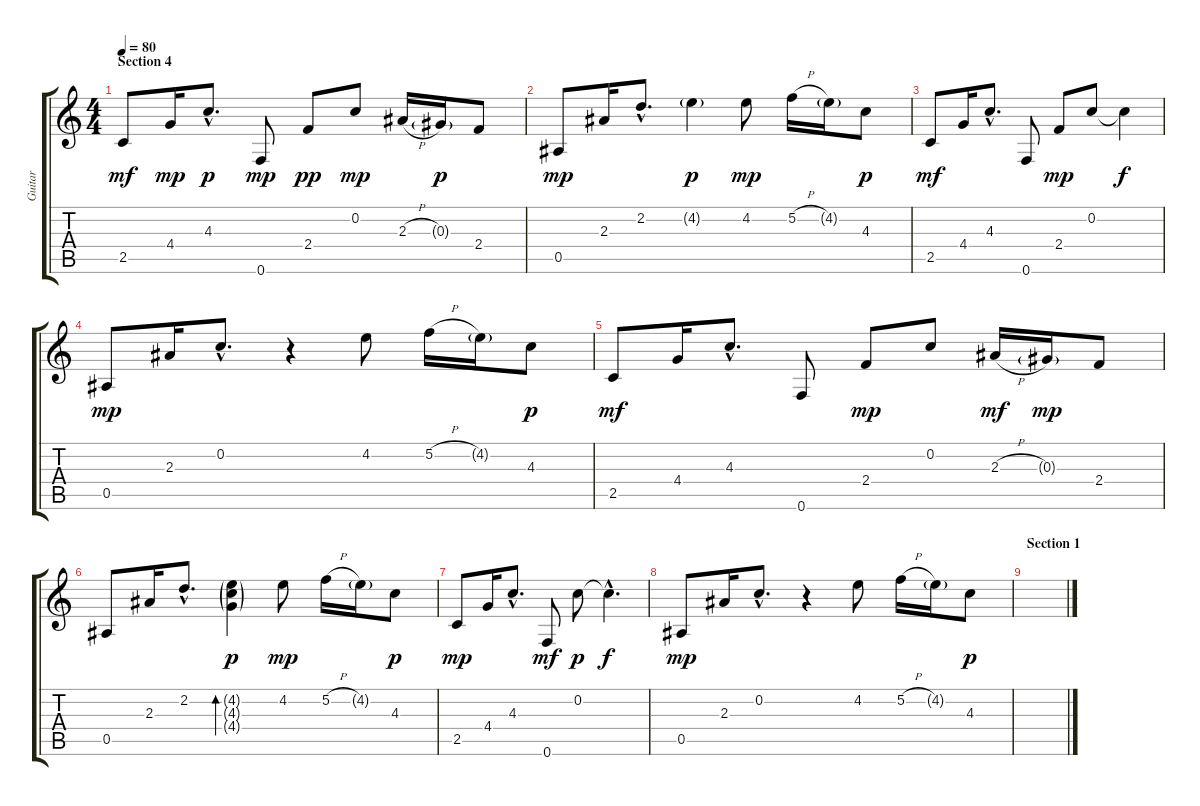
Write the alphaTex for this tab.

\track ("Guitar" "Guitar") {instrument electricguitarjazz}
\staff {score tabs}
\tuning (F4 C4 Ab3 Eb3 Bb2 F2) {hide}
\ts (4 4)
\section ("" "Section 4")
\tempo 80
\clef g2
\ks c
2.5.8{dy mf} 4.4.16{dy mp} 4.3{hac}.8{d dy p} 0.6.8{dy mp} 2.4.8{dy pp} 0.2.8{dy mp} 2.3{h}.16 0.3{g}.16{dy p} 2.4.8 |
0.5.8{dy mp} 2.3.16 2.2{hac}.8{d} 4.2{g}.4{dy p} 4.2.8{dy mp} 5.2{h}.16 4.2{g}.16 4.3.8{dy p} |
2.5.8{dy mf} 4.4.16 4.3{hac}.8{d} 0.6.8 2.4.8{dy mp} 0.2.8 0.2{t}.4{dy f} |
0.5.8{dy mp} 2.3.16 0.2{hac}.8{d} r.4 4.2.8 5.2{h}.16 4.2{g}.16 4.3.8{dy p} |
2.5.8{dy mf} 4.4.16 4.3{hac}.8{d} 0.6.8 2.4.8{dy mp} 0.2.8 2.3{h}.16{dy mf} 0.3{g}.16{dy mp} 2.4.8 |
0.5.8 2.3.16 2.2{hac}.8{d} (4.2{g} 4.3{g} 4.4{g}).4{bd 60 dy p} 4.2.8{dy mp} 5.2{h}.16 4.2{g}.16 4.3.8{dy p} |
2.5.8{dy mp} 4.4.16 4.3{hac}.8{d} 0.6.8{dy mf} 0.2.8{dy p} 0.2{hac t}.4{d dy f} |
0.5.8{dy mp} 2.3.16 0.2{hac}.8{d} r.4 4.2.8 5.2{h}.16 4.2{g}.16 4.3.8{dy p} |
\section ("" "Section 1")
